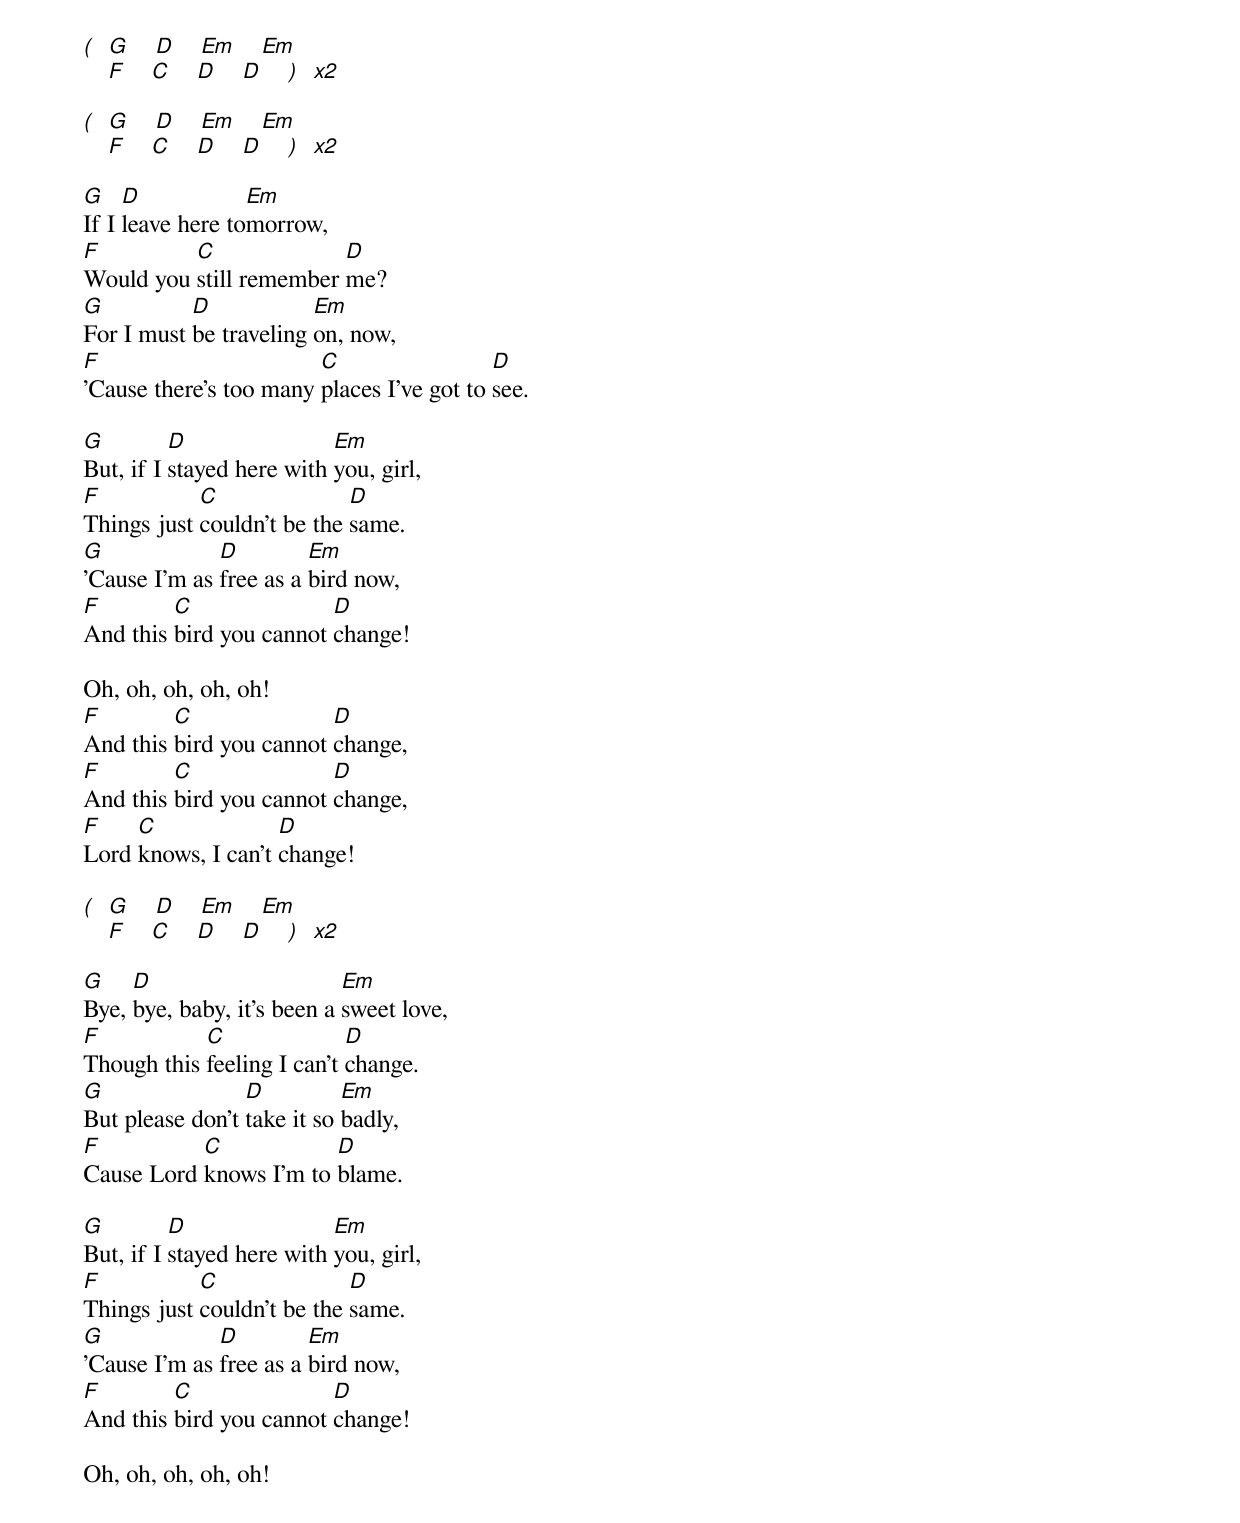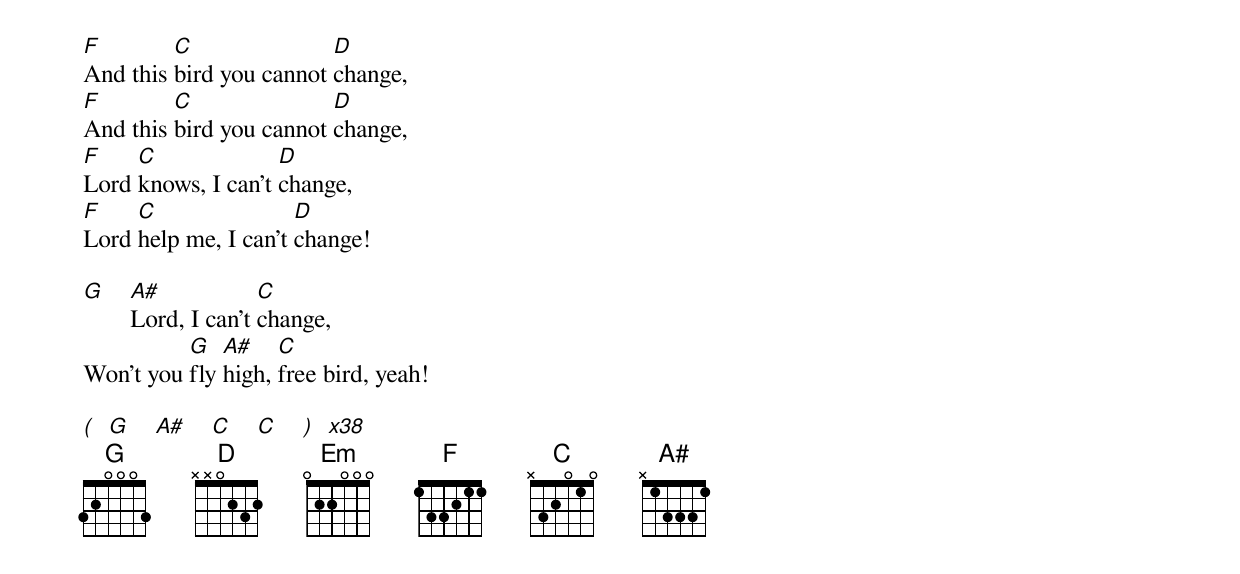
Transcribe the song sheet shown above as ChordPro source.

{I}
[(]  [G]    [D]    [Em]    [Em]
    [F]    [C]    [D]    [D]    [)]  [x2]

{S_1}
[(]  [G]    [D]    [Em]    [Em]
    [F]    [C]    [D]    [D]    [)]  [x2]

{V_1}
[G]If I [D]leave here to[Em]morrow,
[F]Would you [C]still remember [D]me?
[G]For I must [D]be traveling [Em]on, now,
[F]'Cause there's too many [C]places I've got to [D]see.

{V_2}
[G]But, if I [D]stayed here with [Em]you, girl,
[F]Things just [C]couldn't be the [D]same.
[G]'Cause I'm as [D]free as a [Em]bird now,
[F]And this [C]bird you cannot [D]change!

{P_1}
Oh, oh, oh, oh, oh!
[F]And this [C]bird you cannot [D]change,
[F]And this [C]bird you cannot [D]change,
[F]Lord [C]knows, I can't [D]change!

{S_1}
[(]  [G]    [D]    [Em]    [Em]
    [F]    [C]    [D]    [D]    [)]  [x2]

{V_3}
[G]Bye, [D]bye, baby, it's been a [Em]sweet love,
[F]Though this [C]feeling I can't [D]change.
[G]But please don't [D]take it so [Em]badly,
[F]Cause Lord [C]knows I'm to [D]blame.

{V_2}
[G]But, if I [D]stayed here with [Em]you, girl,
[F]Things just [C]couldn't be the [D]same.
[G]'Cause I'm as [D]free as a [Em]bird now,
[F]And this [C]bird you cannot [D]change!

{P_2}
Oh, oh, oh, oh, oh!
[F]And this [C]bird you cannot [D]change,
[F]And this [C]bird you cannot [D]change,
[F]Lord [C]knows, I can't [D]change,
[F]Lord [C]help me, I can't [D]change!

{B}
[G]    [A#]Lord, I can't [C]change,
Won't you [G]fly [A#]high, [C]free bird, yeah!

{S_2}
[(]  [G]    [A#]    [C]    [C]    [)]  [x38]
